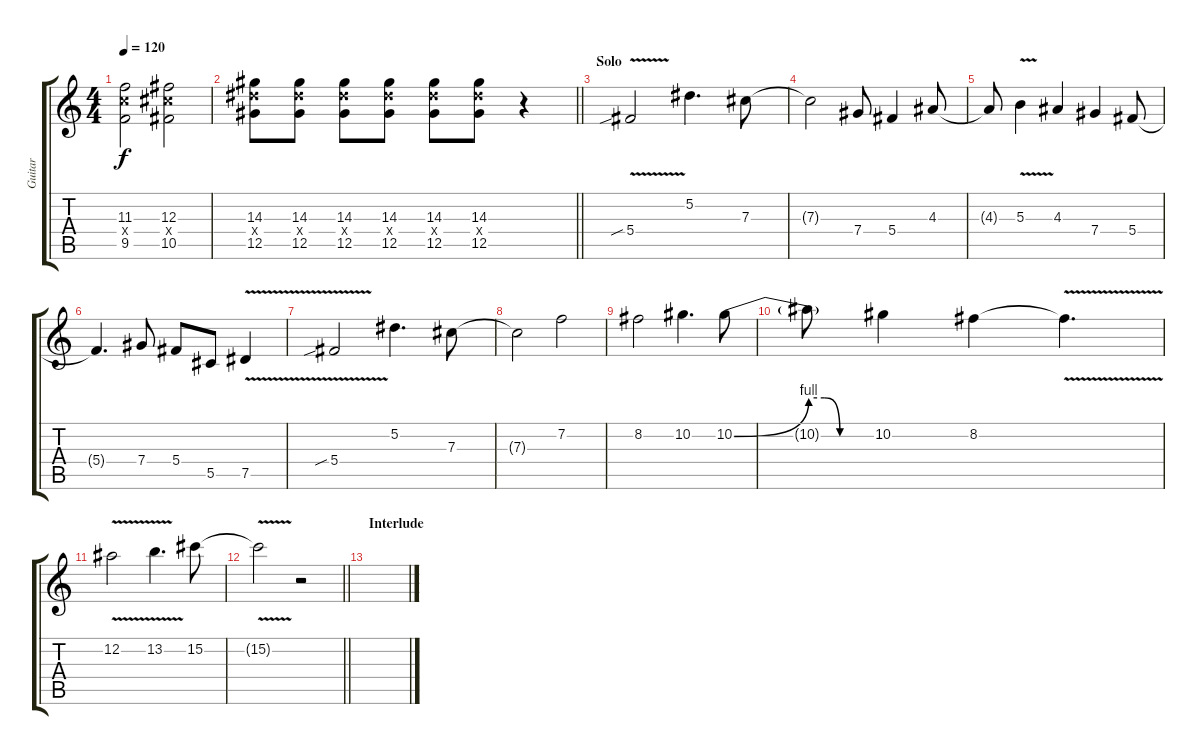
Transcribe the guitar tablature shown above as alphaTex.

\track ("Guitar" "Guitar") {instrument distortionguitar}
\staff {score tabs}
\tuning (Eb4 Bb3 Gb3 Db3 Ab2 Eb2) {hide}
\ts (4 4)
\tempo 120
\clef g2
\ks c
(11.3 11.4{x} 9.5).2{dy f} (12.3 12.4{x} 10.5).2 |
\barLineRight lightlight
(14.3 14.4{x} 12.5).8 (14.3 14.4{x} 12.5).8 (14.3 14.4{x} 12.5).8 (14.3 14.4{x} 12.5).8 (14.3 14.4{x} 12.5).8 (14.3 14.4{x} 12.5).8 r.4{volume 13} |
\section ("" "Solo")
5.4{v sib}.2 5.2.4{d} 7.3.8 |
7.3{t}.2 7.4.8 5.4.4 4.3.8 |
4.3{t}.8 5.3{v}.4 4.3.4 7.4.4 5.4.8 |
5.4{t}.4{d} 7.4.8 5.4.8 5.5.8 7.5{v}.4 |
5.4{v sib}.2 5.2.4{d} 7.3.8 |
7.3{t}.2 7.2.2 |
8.2.2 10.2.4{d} 10.2{be (bend 0 0 60 4)}.8 |
10.2{be (custom 0 4 15 4 30 0 60 0) t}.8 10.2.4 8.2.4 8.2{v t}.4{d} |
12.2{v}.2 13.2{v}.4{d} 15.2.8 |
\barLineRight lightlight
15.2{v t}.2 r.2 |
\section ("" "Interlude")
